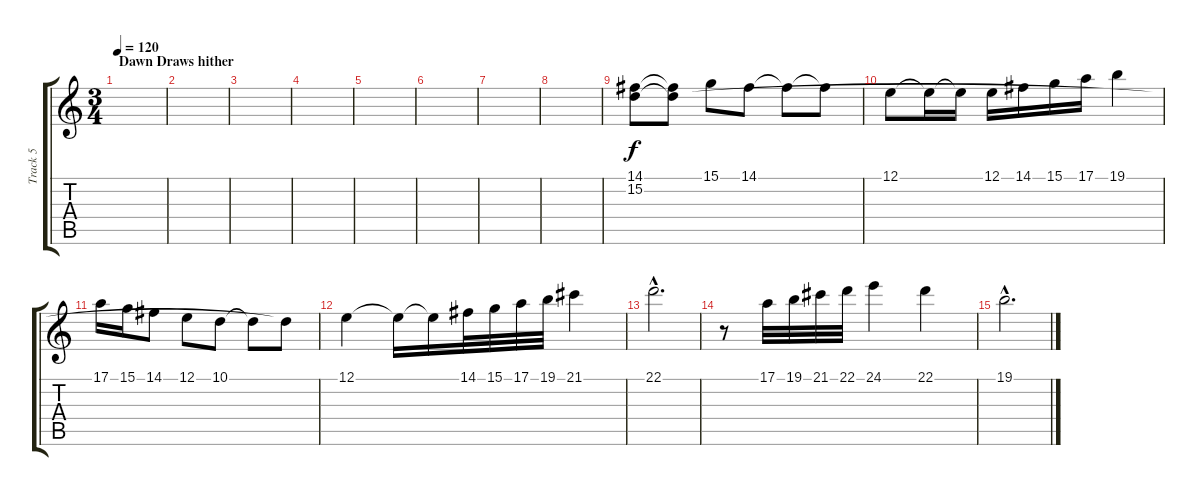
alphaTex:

\track ("Track 5" "Track 5") {instrument electricgrandpiano}
\staff {score tabs}
\tuning (E4 B3 G3 D3 A2 E2) {hide}
\ts (3 4)
\section ("" "Dawn Draws hither")
\tempo 120
\clef g2
\ks c
|
|
|
|
|
|
|
|
(14.1 15.2).8 (14.1{t} 15.2{t}).8 15.1.8 14.1.8 14.1{t}.8 14.1{t}.8 |
12.1.8 12.1{t}.16 12.1{t}.16 12.1.16 14.1.16 15.1.16 17.1.16 19.1.4 |
17.1.16 15.1.16 14.1.8 12.1.8 10.1.8 10.1{t}.8 15.2{t}.8 |
12.1.4 12.1{t}.16 12.1{t}.16 14.1.32 15.1.32 17.1.32 19.1.32 21.1.4 |
22.1{hac}.2{d} |
r.8 17.1.32 19.1.32 21.1.32 22.1.32 24.1.4 22.1.4 |
19.1{hac}.2{d}
